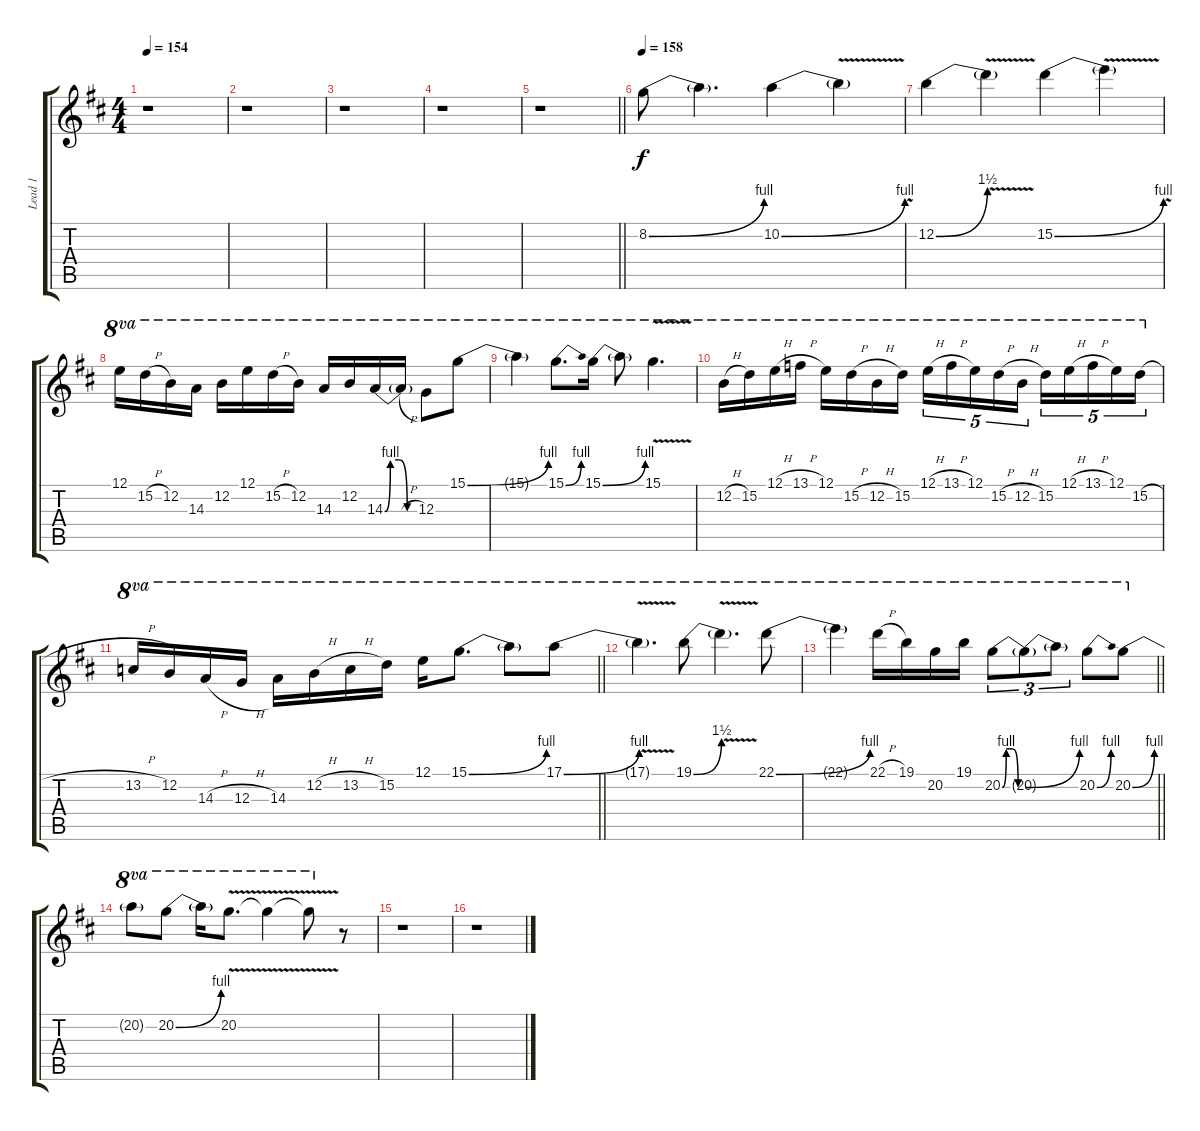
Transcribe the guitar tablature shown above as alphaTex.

\track ("Lead 1" "Lead 1") {instrument distortionguitar}
\staff {score tabs}
\tuning (E4 B3 G3 D3 A2 E2) {hide}
\ts (4 4)
\tempo 154
\clef g2
\ks d
r.1{dy f} |
r.1 |
r.1 |
r.1 |
\barLineRight lightlight
r.1 |
\tempo 158
8.2{be (bend 0 0 60 4)}.8 8.2{t}.4{d} 10.2{be (bend 0 0 60 4)}.4 10.2{v t}.4 |
12.2{be (bend 0 0 60 6)}.4 12.2{v t}.4 15.2{be (bend 0 0 60 4)}.4 15.2{v t}.4 |
12.1.16{ot 8va} 15.2{h}.16{ot 8va} 12.2.16{ot 8va} 14.3.16{ot 8va} 12.2.16{ot 8va} 12.1.16{ot 8va} 15.2{h}.16{ot 8va} 12.2.16{ot 8va} 14.3.16{ot 8va} 12.2.16{ot 8va} 14.3{be (custom 0 0 10 4 25 4 40 0 60 0)}.16{ot 8va} 14.3{h t}.16{ot 8va} 12.3.8{ot 8va} 15.1{be (bend 0 0 60 4)}.8{ot 8va} |
15.1{t}.4{ot 8va} 15.1{be (bend 0 0 60 4)}.8{d ot 8va} 15.1{be (bend 0 0 60 4)}.16{ot 8va} 15.1{t}.8{ot 8va} 15.1{v}.4{d ot 8va} |
12.2{h}.16{ot 8va} 15.2.16{ot 8va} 12.1{h}.16{ot 8va} 13.1{h}.16{ot 8va} 12.1.16{ot 8va} 15.2{h}.16{ot 8va} 12.2{h}.16{ot 8va} 15.2.16{ot 8va} 12.1{h}.16{tu (5 4) ot 8va} 13.1{h}.16{tu (5 4) ot 8va} 12.1.16{tu (5 4) ot 8va} 15.2{h}.16{tu (5 4) ot 8va} 12.2{h}.16{tu (5 4) ot 8va} 15.2.16{tu (5 4) ot 8va} 12.1{h}.16{tu (5 4) ot 8va} 13.1{h}.16{tu (5 4) ot 8va} 12.1.16{tu (5 4) ot 8va} 15.2{h}.16{tu (5 4) ot 8va} |
\barLineRight lightlight
13.2{h}.16{ot 8va} 12.2.16{ot 8va} 14.3{h}.16{ot 8va} 12.3{h}.16{ot 8va} 14.3.16{ot 8va} 12.2{h}.16{ot 8va} 13.2{h}.16{ot 8va} 15.2.16{ot 8va} 12.1.16{ot 8va} 15.1{be (bend 0 0 60 4)}.8{d ot 8va} 15.1{t}.8{ot 8va} 17.1{be (bend 0 0 60 4)}.8{ot 8va} |
17.1{v t}.4{d ot 8va} 19.1{be (bend 0 0 60 6)}.8{ot 8va} 19.1{v t}.4{d ot 8va} 22.1{be (bend 0 0 60 4)}.8{ot 8va} |
\barLineRight lightlight
22.1{t}.4{ot 8va} 22.1{h}.16{ot 8va} 19.1.16{ot 8va} 20.2.16{ot 8va} 19.1.16{ot 8va} 20.2{be (custom 0 0 10 4 25 4 40 0 60 0)}.8{tu (3 2) ot 8va} 20.2{be (bend 0 0 60 4) t}.8{tu (3 2) ot 8va} 20.2{t}.8{tu (3 2) ot 8va} 20.2{be (bend 0 0 60 4)}.8{ot 8va} 20.2{be (bend 0 0 60 4)}.8{ot 8va} |
20.2{t}.8{ot 8va} 20.2{be (bend 0 0 60 4)}.8{ot 8va} 20.2{t}.16{ot 8va} 20.2{v}.8{d ot 8va} 20.2{v t}.4{ot 8va} 20.2{v t}.8{ot 8va} r.8 |
r.1 |
r.1
